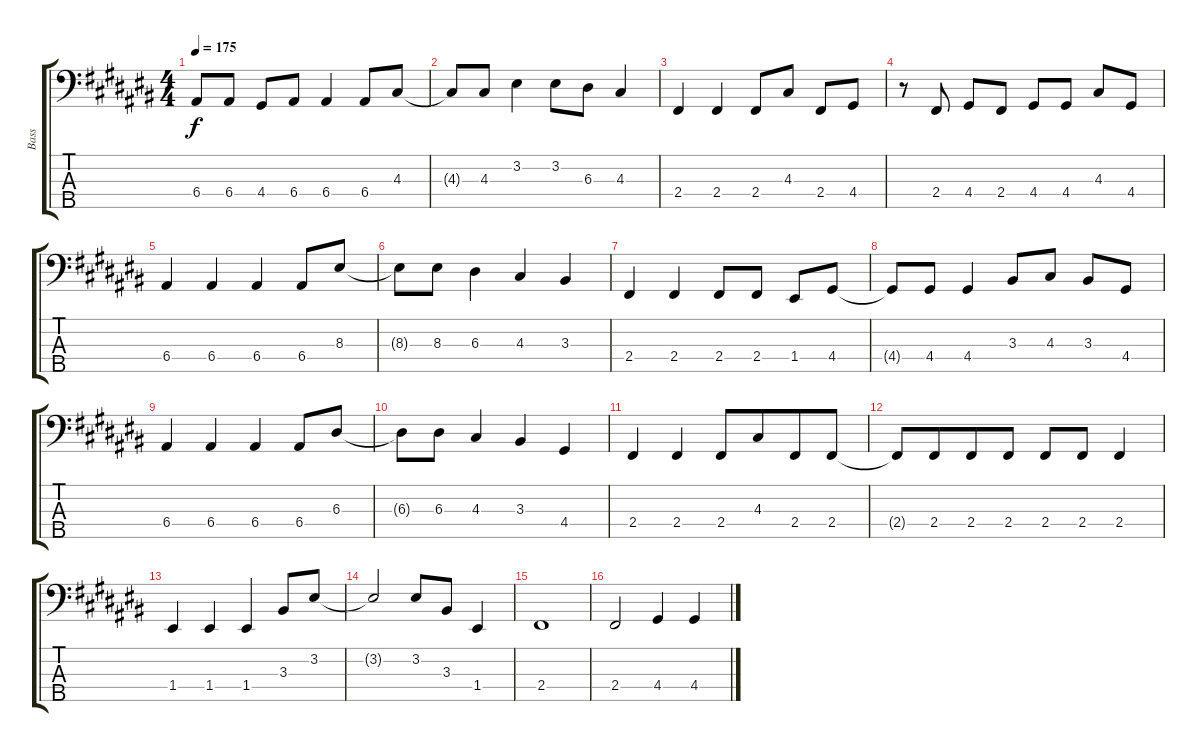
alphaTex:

\track ("Bass" "Bass") {instrument electricbassfinger}
\staff {score tabs}
\tuning (G2 D2 A1 E1 B0) {hide}
\ts (4 4)
\tempo 175
\clef f4
\ks c#
6.4.8{dy f} 6.4.8 4.4.8 6.4.8 6.4.4{beam merge} 6.4.8 4.3.8 |
4.3{t}.8{beam merge} 4.3.8 3.2.4 3.2.8{beam merge} 6.3.8 4.3.4 |
2.4.4 2.4.4 2.4.8 4.3.8 2.4.8 4.4.8 |
r.8 2.4.8 4.4.8 2.4.8 4.4.8 4.4.8 4.3.8 4.4.8 |
6.4.4 6.4.4 6.4.4 6.4.8 8.3.8 |
8.3{t}.8 8.3.8 6.3.4 4.3.4 3.3.4 |
2.4.4 2.4.4 2.4.8 2.4.8 1.4.8 4.4.8 |
4.4{t}.8 4.4.8 4.4.4 3.3.8{beam merge} 4.3.8 3.3.8 4.4.8 |
6.4.4 6.4.4{beam merge} 6.4.4 6.4.8 6.3.8 |
6.3{t}.8{beam merge} 6.3.8 4.3.4 3.3.4 4.4.4 |
2.4.4 2.4.4 2.4.8{beam merge} 4.3.8{beam merge} 2.4.8 2.4.8 |
2.4{t}.8 2.4.8{beam merge} 2.4.8 2.4.8 2.4.8 2.4.8 2.4.4 |
1.4.4 1.4.4 1.4.4{beam merge} 3.3.8 3.2.8 |
3.2{t}.2{beam merge} 3.2.8 3.3.8 1.4.4 |
2.4.1 |
2.4.2 4.4.4 4.4.4
